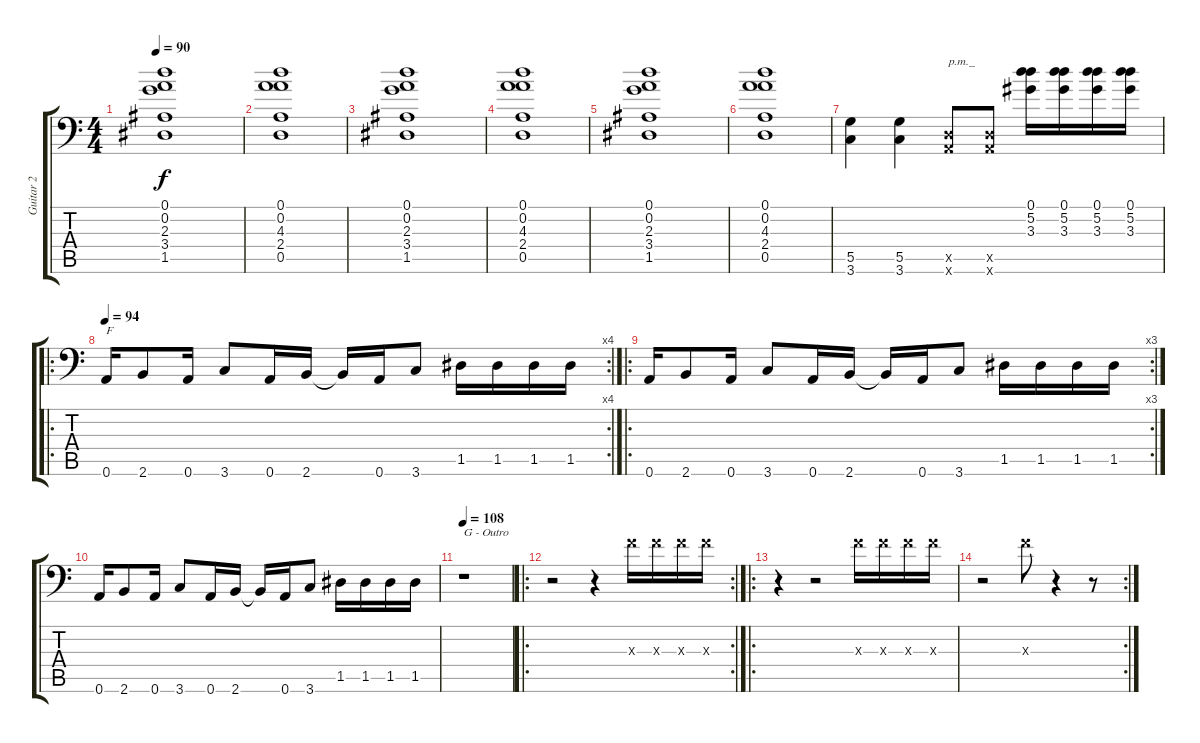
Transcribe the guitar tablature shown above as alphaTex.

\track ("Guitar 2" "Guitar 2") {instrument distortionguitar}
\staff {score tabs}
\tuning (D4 A3 F3 G2 D2 A1) {hide}
\ts (4 4)
\tempo 90
\clef f4
\ks c
(0.1 0.2 2.3 3.4 1.5).1{dy f} |
(0.1 0.2 4.3 2.4 0.5).1 |
(0.1 0.2 2.3 3.4 1.5).1 |
(0.1 0.2 4.3 2.4 0.5).1 |
(0.1 0.2 2.3 3.4 1.5).1 |
(0.1 0.2 4.3 2.4 0.5).1 |
(5.5 3.6).4 (5.5 3.6).4 (0.5{x} 0.6{x}).8{txt "p.m._"} (0.5{x} 0.6{x}).8 (0.1 5.2 3.3).16 (0.1 5.2 3.3).16 (0.1 5.2 3.3).16 (0.1 5.2 3.3).16 |
\ro
\rc 4
\tempo 94
0.6.16{txt "F"} 2.6.8 0.6.16 3.6.8 0.6.16 2.6.16 2.6{t}.16 0.6.16 3.6.8 1.5.16 1.5.16 1.5.16 1.5.16 |
\ro
\rc 3
0.6.16 2.6.8 0.6.16 3.6.8 0.6.16 2.6.16 2.6{t}.16 0.6.16 3.6.8 1.5.16 1.5.16 1.5.16 1.5.16 |
0.6.16 2.6.8 0.6.16 3.6.8 0.6.16 2.6.16 2.6{t}.16 0.6.16 3.6.8 1.5.16 1.5.16 1.5.16 1.5.16 |
\tempo 108
r.1{txt "G - Outro"} |
\ro
\rc 2
r.2 r.4 0.3{x}.16 0.3{x}.16 0.3{x}.16 0.3{x}.16 |
\ro
r.4 r.2 0.3{x}.16 0.3{x}.16 0.3{x}.16 0.3{x}.16 |
\rc 2
r.2 0.3{x}.8 r.4 r.8
